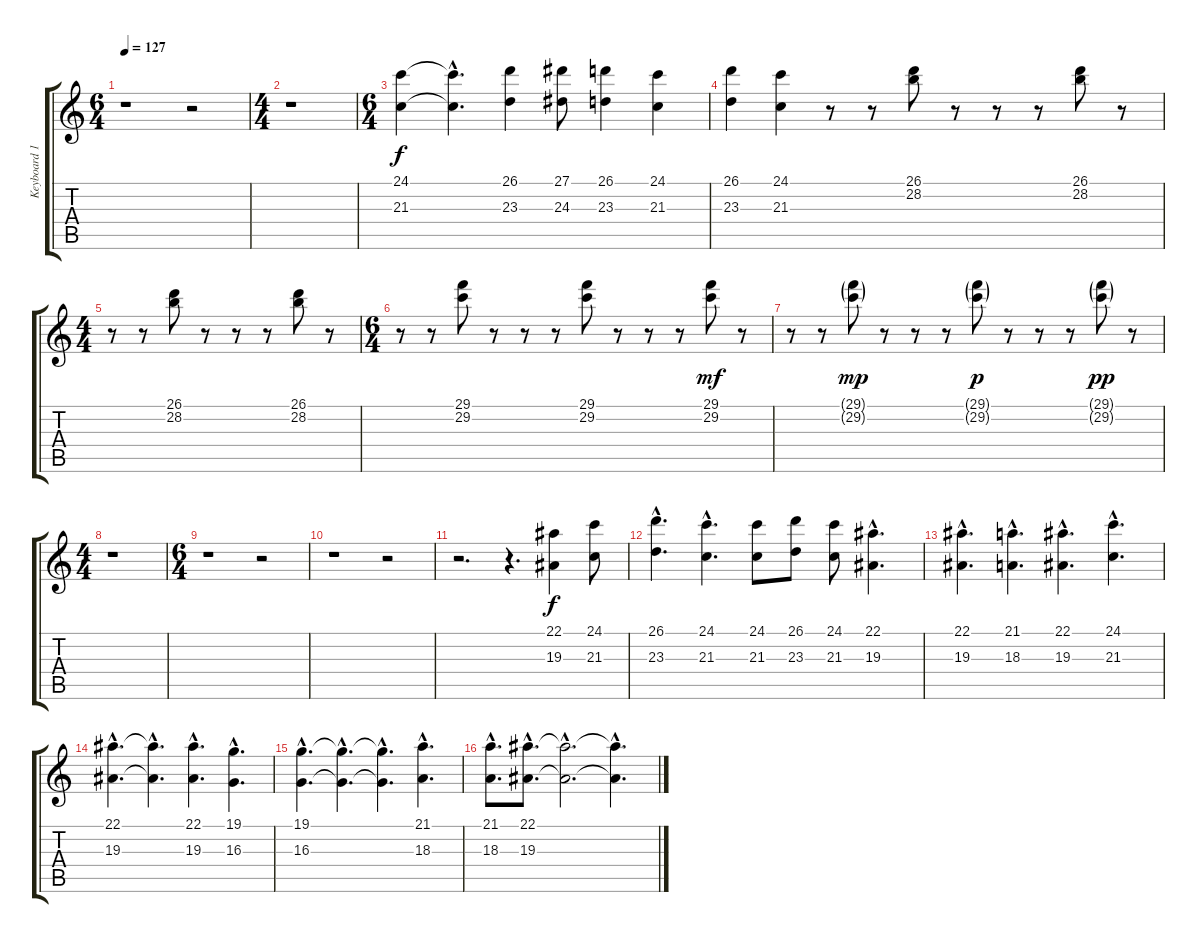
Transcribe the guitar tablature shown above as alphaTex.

\track ("Keyboard 1" "Keyboard 1") {instrument stringensemble1}
\staff {score tabs}
\tuning (C4 G3 Eb3 Bb2 F2 C2) {hide}
\ts (6 4)
\tempo 127
\clef g2
\ks c
r.1{dy f} r.2 |
\ts (4 4)
r.1 |
\ts (6 4)
(24.1 21.3).4{instrument stringensemble1} (24.1{hac t} 21.3{hac t}).4{d} (26.1 23.3).4 (27.1 24.3).8 (26.1 23.3).4 (24.1 21.3).4 |
(26.1 23.3).4 (24.1 21.3).4 r.8 r.8 (26.1 28.2).8 r.8 r.8 r.8 (26.1 28.2).8 r.8 |
\ts (4 4)
r.8 r.8 (26.1 28.2).8 r.8 r.8 r.8 (26.1 28.2).8 r.8 |
\ts (6 4)
r.8 r.8 (29.1 29.2).8 r.8 r.8 r.8 (29.1 29.2).8 r.8 r.8 r.8 (29.1 29.2).8{dy mf} r.8 |
r.8 r.8 (29.1{g} 29.2{g}).8{dy mp} r.8 r.8 r.8 (29.1{g} 29.2{g}).8{dy p} r.8 r.8 r.8 (29.1{g} 29.2{g}).8{dy pp} r.8 |
\ts (4 4)
r.1 |
\ts (6 4)
\section ("" "")
r.1 r.2 |
r.1 r.2 |
r.2{d} r.4{d} (22.1 19.3).4{dy f} (24.1 21.3).8 |
(26.1{hac} 23.3{hac}).4{d} (24.1{hac} 21.3{hac}).4{d} (24.1 21.3).8 (26.1 23.3).8 (24.1 21.3).8 (22.1{hac} 19.3{hac}).4{d} |
\section ("" "")
(22.1{hac} 19.3{hac}).4{d} (21.1{hac} 18.3{hac}).4{d} (22.1{hac} 19.3{hac}).4{d} (24.1{hac} 21.3{hac}).4{d} |
(22.1{hac} 19.3{hac}).4{d} (22.1{hac t} 19.3{hac t}).4{d} (22.1{hac} 19.3{hac}).4{d} (19.1{hac} 16.3{hac}).4{d} |
\section ("" "")
(19.1{hac} 16.3{hac}).4{d} (19.1{hac t} 16.3{hac t}).4{d} (19.1{hac t} 16.3{hac t}).4{d} (21.1{hac} 18.3{hac}).4{d} |
(21.1{hac} 18.3{hac}).8{d} (22.1{hac} 19.3{hac}).8{d} (22.1{hac t} 19.3{hac t}).2{d} (22.1{hac t} 19.3{hac t}).4{d}
